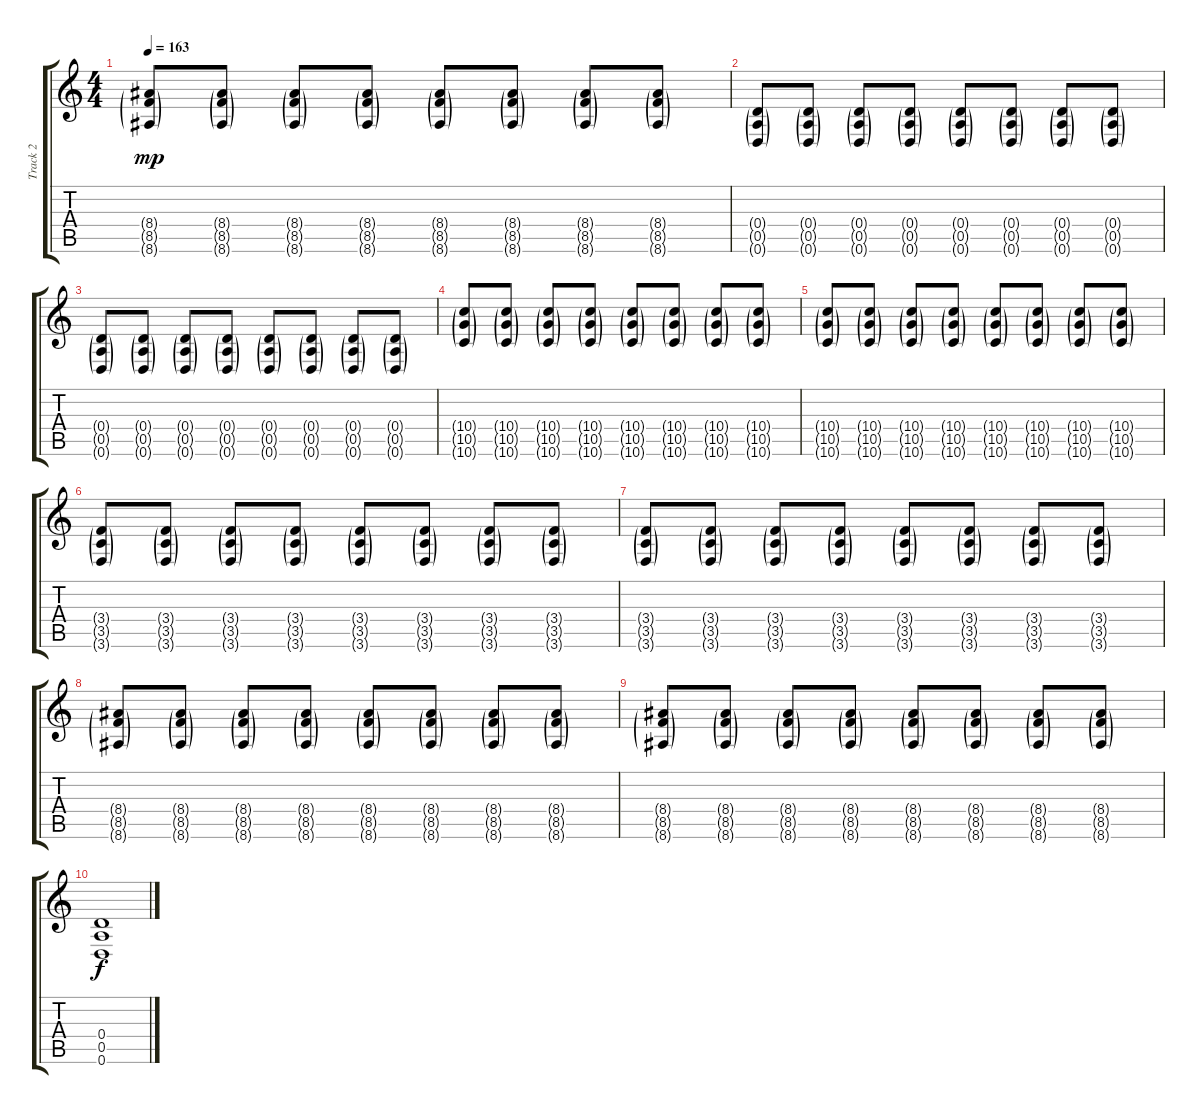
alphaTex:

\track ("Track 2" "Track 2") {instrument distortionguitar}
\staff {score tabs}
\tuning (E4 B3 G3 D3 A2 D2) {hide}
\ts (4 4)
\tempo 163
\clef g2
\ks c
(8.4{g} 8.5{g} 8.6{g}).8{dy mp} (8.4{g} 8.5{g} 8.6{g}).8 (8.4{g} 8.5{g} 8.6{g}).8 (8.4{g} 8.5{g} 8.6{g}).8 (8.4{g} 8.5{g} 8.6{g}).8 (8.4{g} 8.5{g} 8.6{g}).8 (8.4{g} 8.5{g} 8.6{g}).8 (8.4{g} 8.5{g} 8.6{g}).8 |
(0.4{g} 0.5{g} 0.6{g}).8 (0.4{g} 0.5{g} 0.6{g}).8 (0.4{g} 0.5{g} 0.6{g}).8 (0.4{g} 0.5{g} 0.6{g}).8 (0.4{g} 0.5{g} 0.6{g}).8 (0.4{g} 0.5{g} 0.6{g}).8 (0.4{g} 0.5{g} 0.6{g}).8 (0.4{g} 0.5{g} 0.6{g}).8 |
(0.4{g} 0.5{g} 0.6{g}).8 (0.4{g} 0.5{g} 0.6{g}).8 (0.4{g} 0.5{g} 0.6{g}).8 (0.4{g} 0.5{g} 0.6{g}).8 (0.4{g} 0.5{g} 0.6{g}).8 (0.4{g} 0.5{g} 0.6{g}).8 (0.4{g} 0.5{g} 0.6{g}).8 (0.4{g} 0.5{g} 0.6{g}).8 |
(10.4{g} 10.5{g} 10.6{g}).8 (10.4{g} 10.5{g} 10.6{g}).8 (10.4{g} 10.5{g} 10.6{g}).8 (10.4{g} 10.5{g} 10.6{g}).8 (10.4{g} 10.5{g} 10.6{g}).8 (10.4{g} 10.5{g} 10.6{g}).8 (10.4{g} 10.5{g} 10.6{g}).8 (10.4{g} 10.5{g} 10.6{g}).8 |
(10.4{g} 10.5{g} 10.6{g}).8 (10.4{g} 10.5{g} 10.6{g}).8 (10.4{g} 10.5{g} 10.6{g}).8 (10.4{g} 10.5{g} 10.6{g}).8 (10.4{g} 10.5{g} 10.6{g}).8 (10.4{g} 10.5{g} 10.6{g}).8 (10.4{g} 10.5{g} 10.6{g}).8 (10.4{g} 10.5{g} 10.6{g}).8 |
(3.4{g} 3.5{g} 3.6{g}).8 (3.4{g} 3.5{g} 3.6{g}).8 (3.4{g} 3.5{g} 3.6{g}).8 (3.4{g} 3.5{g} 3.6{g}).8 (3.4{g} 3.5{g} 3.6{g}).8 (3.4{g} 3.5{g} 3.6{g}).8 (3.4{g} 3.5{g} 3.6{g}).8 (3.4{g} 3.5{g} 3.6{g}).8 |
(3.4{g} 3.5{g} 3.6{g}).8 (3.4{g} 3.5{g} 3.6{g}).8 (3.4{g} 3.5{g} 3.6{g}).8 (3.4{g} 3.5{g} 3.6{g}).8 (3.4{g} 3.5{g} 3.6{g}).8 (3.4{g} 3.5{g} 3.6{g}).8 (3.4{g} 3.5{g} 3.6{g}).8 (3.4{g} 3.5{g} 3.6{g}).8 |
(8.4{g} 8.5{g} 8.6{g}).8 (8.4{g} 8.5{g} 8.6{g}).8 (8.4{g} 8.5{g} 8.6{g}).8 (8.4{g} 8.5{g} 8.6{g}).8 (8.4{g} 8.5{g} 8.6{g}).8 (8.4{g} 8.5{g} 8.6{g}).8 (8.4{g} 8.5{g} 8.6{g}).8 (8.4{g} 8.5{g} 8.6{g}).8 |
(8.4{g} 8.5{g} 8.6{g}).8 (8.4{g} 8.5{g} 8.6{g}).8 (8.4{g} 8.5{g} 8.6{g}).8 (8.4{g} 8.5{g} 8.6{g}).8 (8.4{g} 8.5{g} 8.6{g}).8 (8.4{g} 8.5{g} 8.6{g}).8 (8.4{g} 8.5{g} 8.6{g}).8 (8.4{g} 8.5{g} 8.6{g}).8 |
(0.4 0.5 0.6).1{dy f}
